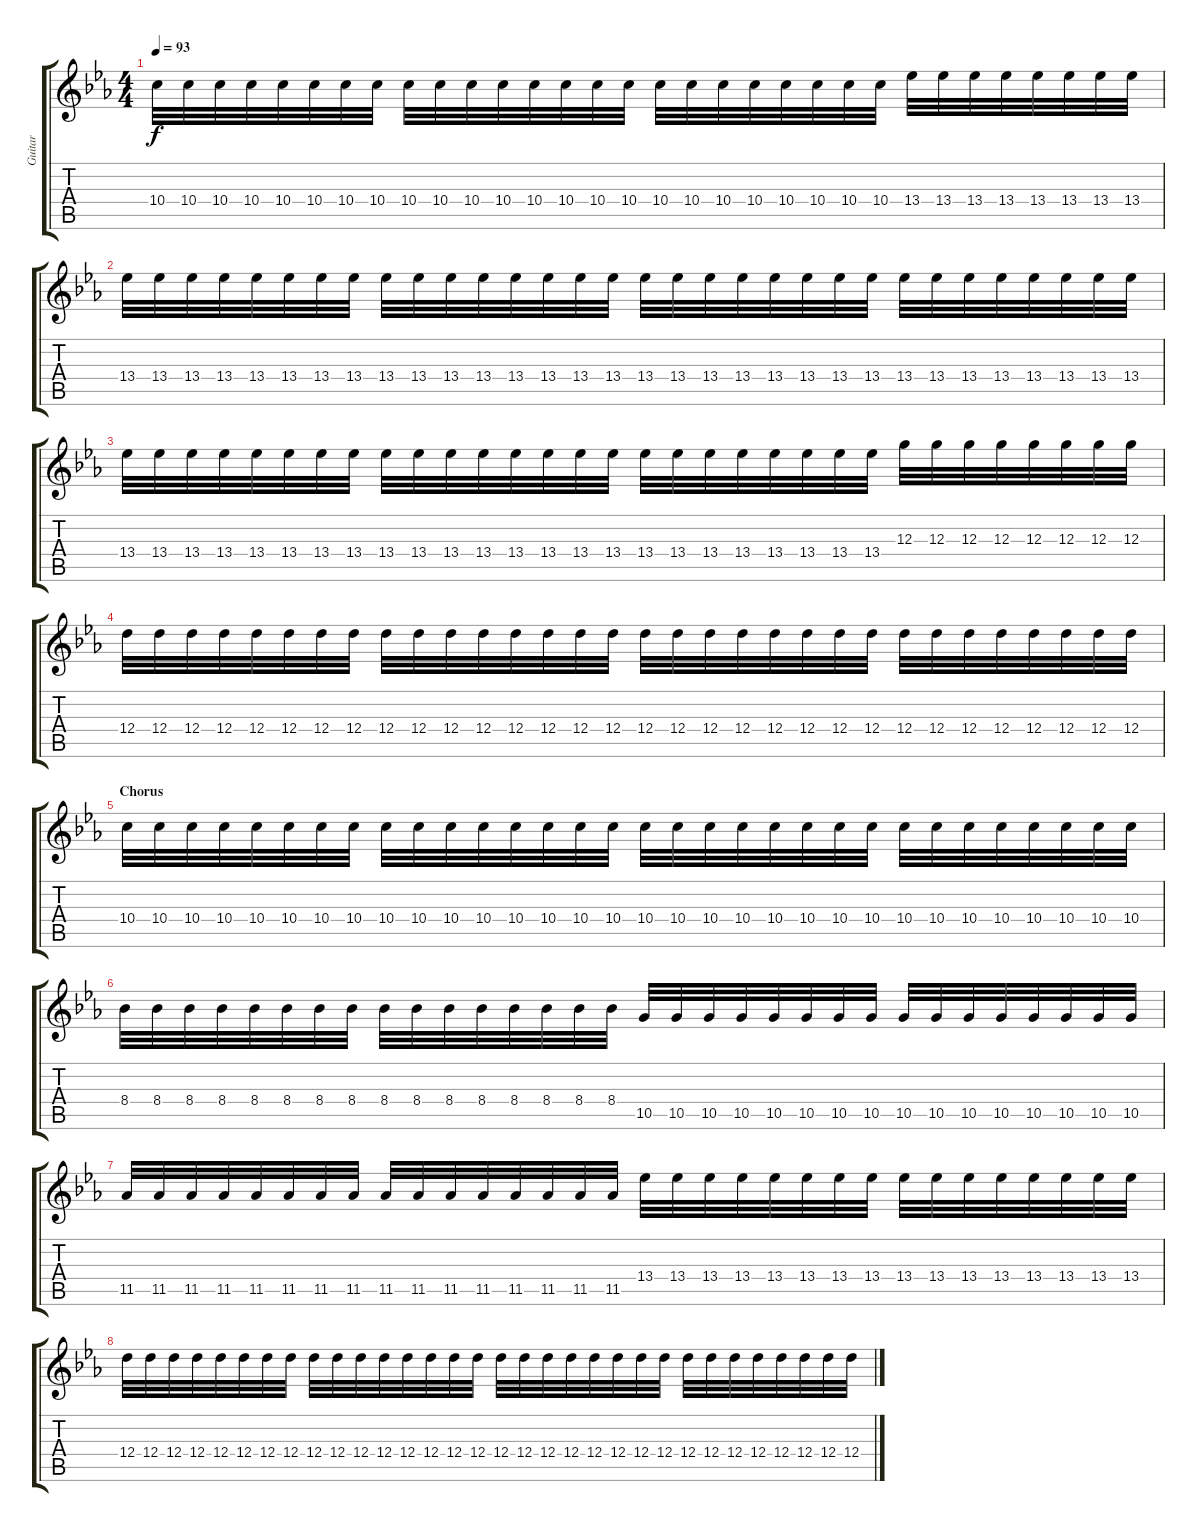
\track ("Guitar" "Guitar") {instrument overdrivenguitar}
\staff {score tabs}
\tuning (E4 B3 G3 D3 A2 E2) {hide}
\ts (4 4)
\tempo 93
\clef g2
\ks eb
10.4.32{dy f} 10.4.32 10.4.32 10.4.32 10.4.32 10.4.32 10.4.32 10.4.32 10.4.32 10.4.32 10.4.32 10.4.32 10.4.32 10.4.32 10.4.32 10.4.32 10.4.32 10.4.32 10.4.32 10.4.32 10.4.32 10.4.32 10.4.32 10.4.32 13.4.32 13.4.32 13.4.32 13.4.32 13.4.32 13.4.32 13.4.32 13.4.32 |
13.4.32 13.4.32 13.4.32 13.4.32 13.4.32 13.4.32 13.4.32 13.4.32 13.4.32 13.4.32 13.4.32 13.4.32 13.4.32 13.4.32 13.4.32 13.4.32 13.4.32 13.4.32 13.4.32 13.4.32 13.4.32 13.4.32 13.4.32 13.4.32 13.4.32 13.4.32 13.4.32 13.4.32 13.4.32 13.4.32 13.4.32 13.4.32 |
13.4.32 13.4.32 13.4.32 13.4.32 13.4.32 13.4.32 13.4.32 13.4.32 13.4.32 13.4.32 13.4.32 13.4.32 13.4.32 13.4.32 13.4.32 13.4.32 13.4.32 13.4.32 13.4.32 13.4.32 13.4.32 13.4.32 13.4.32 13.4.32 12.3.32 12.3.32 12.3.32 12.3.32 12.3.32 12.3.32 12.3.32 12.3.32 |
12.4.32 12.4.32 12.4.32 12.4.32 12.4.32 12.4.32 12.4.32 12.4.32 12.4.32 12.4.32 12.4.32 12.4.32 12.4.32 12.4.32 12.4.32 12.4.32 12.4.32 12.4.32 12.4.32 12.4.32 12.4.32 12.4.32 12.4.32 12.4.32 12.4.32 12.4.32 12.4.32 12.4.32 12.4.32 12.4.32 12.4.32 12.4.32 |
\section ("" "Chorus")
10.4.32 10.4.32 10.4.32 10.4.32 10.4.32 10.4.32 10.4.32 10.4.32 10.4.32 10.4.32 10.4.32 10.4.32 10.4.32 10.4.32 10.4.32 10.4.32 10.4.32 10.4.32 10.4.32 10.4.32 10.4.32 10.4.32 10.4.32 10.4.32 10.4.32 10.4.32 10.4.32 10.4.32 10.4.32 10.4.32 10.4.32 10.4.32 |
8.4.32 8.4.32 8.4.32 8.4.32 8.4.32 8.4.32 8.4.32 8.4.32 8.4.32 8.4.32 8.4.32 8.4.32 8.4.32 8.4.32 8.4.32 8.4.32 10.5.32 10.5.32 10.5.32 10.5.32 10.5.32 10.5.32 10.5.32 10.5.32 10.5.32 10.5.32 10.5.32 10.5.32 10.5.32 10.5.32 10.5.32 10.5.32 |
11.5.32 11.5.32 11.5.32 11.5.32 11.5.32 11.5.32 11.5.32 11.5.32 11.5.32 11.5.32 11.5.32 11.5.32 11.5.32 11.5.32 11.5.32 11.5.32 13.4.32 13.4.32 13.4.32 13.4.32 13.4.32 13.4.32 13.4.32 13.4.32 13.4.32 13.4.32 13.4.32 13.4.32 13.4.32 13.4.32 13.4.32 13.4.32 |
12.4.32 12.4.32 12.4.32 12.4.32 12.4.32 12.4.32 12.4.32 12.4.32 12.4.32 12.4.32 12.4.32 12.4.32 12.4.32 12.4.32 12.4.32 12.4.32 12.4.32 12.4.32 12.4.32 12.4.32 12.4.32 12.4.32 12.4.32 12.4.32 12.4.32 12.4.32 12.4.32 12.4.32 12.4.32 12.4.32 12.4.32 12.4.32
